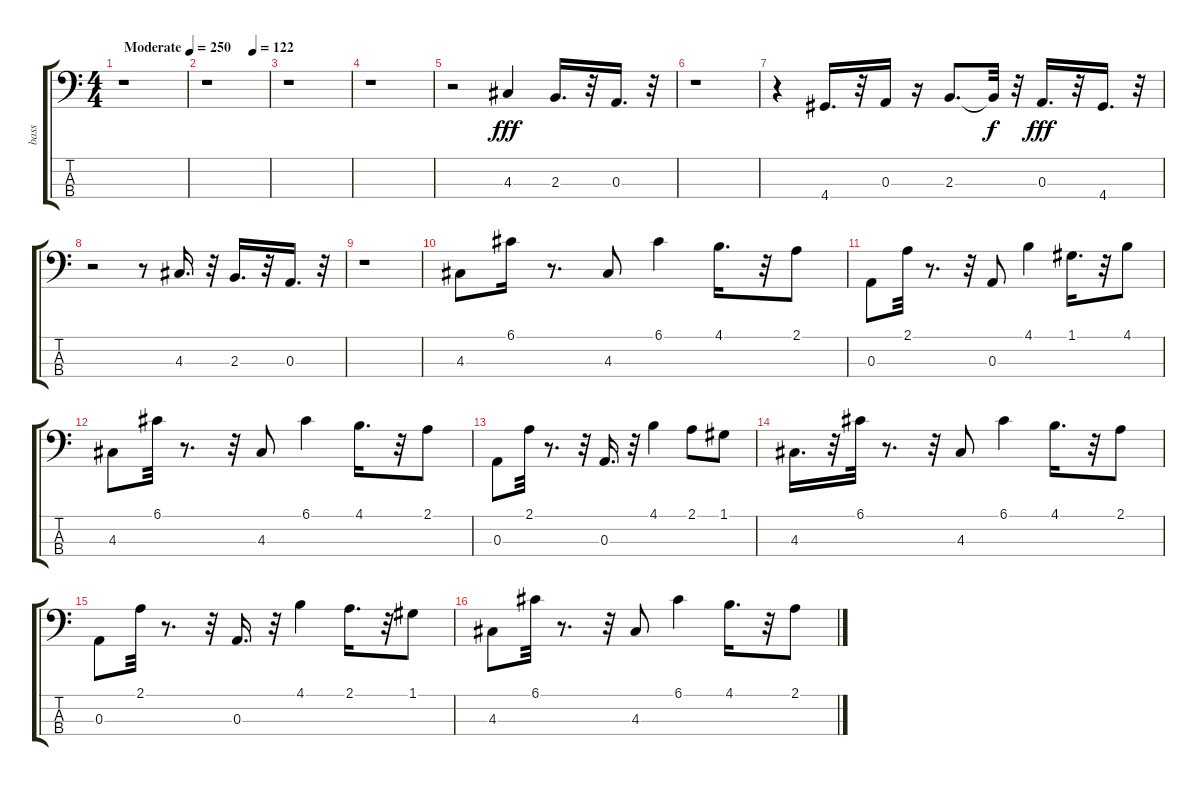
\track ("bass" "bass") {instrument fretlessbass}
\staff {score tabs}
\tuning (G2 D2 A1 E1) {hide}
\ts (4 4)
\tempo (250 "Moderate")
\clef f4
\ks c
r.1{dy fff instrument fretlessbass} |
\tempo (122 0.75)
r.1 |
r.1 |
r.1 |
r.2 4.3.4 2.3.16{d} r.32 0.3.16{d} r.32 |
r.1 |
r.4 4.4.16{d} r.32 0.3.16 r.16 2.3.8{d} 2.3{t}.32{dy f} r.32 0.3.16{d dy fff} r.32 4.4.16{d} r.32 |
r.2 r.8 4.3.16{d} r.32 2.3.16{d} r.32 0.3.16{d} r.32 |
r.1 |
4.3.8 6.1.16 r.8{d} 4.3.8 6.1.4 4.1.16{d} r.32 2.1.8 |
0.3.8 2.1.32 r.8{d} r.32 0.3.8 4.1.4 1.1.16{d} r.32 4.1.8 |
4.3.8 6.1.32 r.8{d} r.32 4.3.8 6.1.4 4.1.16{d} r.32 2.1.8 |
0.3.8 2.1.32 r.8{d} r.32 0.3.16{d} r.32 4.1.4 2.1.8 1.1.8 |
4.3.16{d} r.32 6.1.32 r.8{d} r.32 4.3.8 6.1.4 4.1.16{d} r.32 2.1.8 |
0.3.8 2.1.32 r.8{d} r.32 0.3.16{d} r.32 4.1.4 2.1.16{d} r.32 1.1.8 |
4.3.8 6.1.32 r.8{d} r.32 4.3.8 6.1.4 4.1.16{d} r.32 2.1.8
